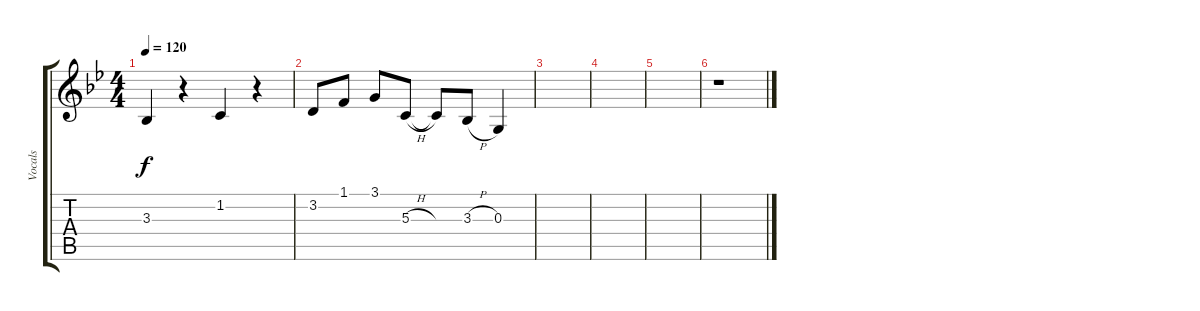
\track ("Vocals" "Vocals") {instrument sopranosax}
\staff {score tabs}
\tuning (E4 B3 G3 D3 A2 E2) {hide}
\ts (4 4)
\tempo 120
\clef g2
\ks bb
3.3.4{dy f} r.4 1.2.4 r.4 |
3.2.8 1.1.8 3.1.8 5.3{h}.8 5.3{t}.8 3.3{h}.8 0.3.4 |
|
|
|
r.1
